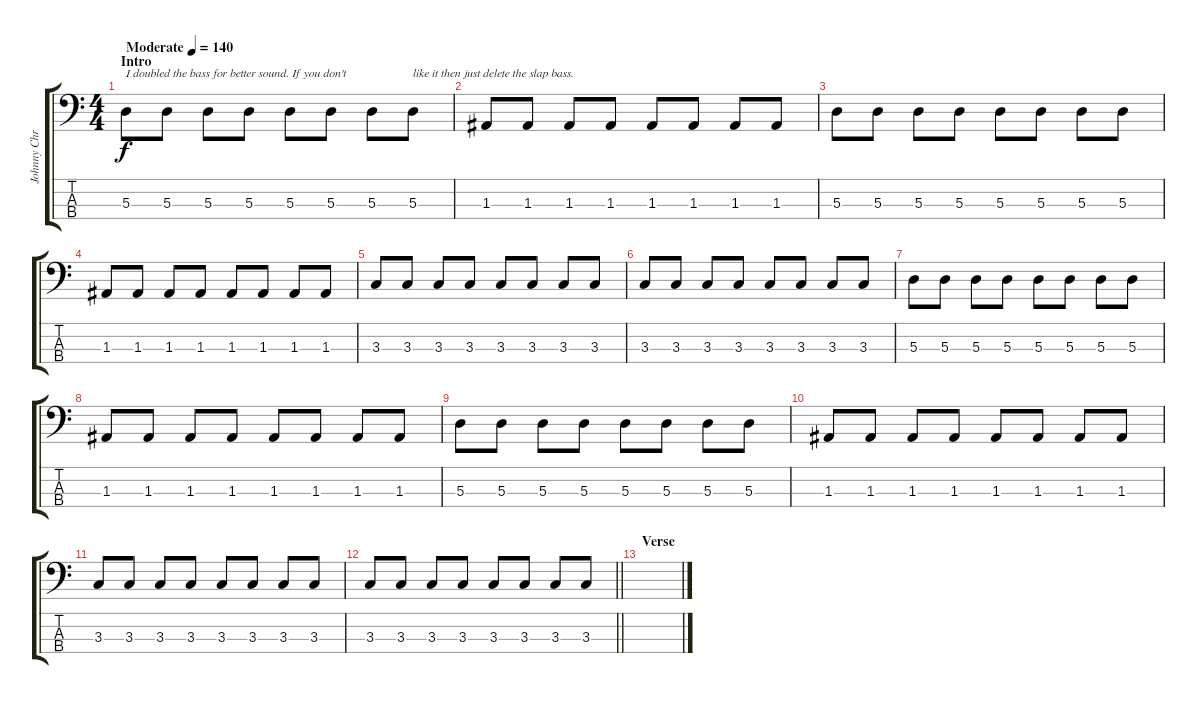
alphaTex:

\track ("Johnny Christ (Double)" "Johnny Chr") {instrument slapbass1}
\staff {score tabs}
\tuning (G2 D2 A1 D1) {hide}
\ts (4 4)
\section ("" "Intro")
\tempo (140 "Moderate")
\clef f4
\ks c
5.3.8{txt "I doubled the bass for better sound. If you don't" dy f instrument slapbass1} 5.3.8 5.3.8 5.3.8 5.3.8 5.3.8 5.3.8 5.3.8{txt "like it then just delete the slap bass."} |
1.3.8 1.3.8 1.3.8 1.3.8 1.3.8 1.3.8 1.3.8 1.3.8 |
5.3.8 5.3.8 5.3.8 5.3.8 5.3.8 5.3.8 5.3.8 5.3.8 |
1.3.8 1.3.8 1.3.8 1.3.8 1.3.8 1.3.8 1.3.8 1.3.8 |
3.3.8 3.3.8 3.3.8 3.3.8 3.3.8 3.3.8 3.3.8 3.3.8 |
3.3.8 3.3.8 3.3.8 3.3.8 3.3.8 3.3.8 3.3.8 3.3.8 |
5.3.8 5.3.8 5.3.8 5.3.8 5.3.8 5.3.8 5.3.8 5.3.8 |
1.3.8 1.3.8 1.3.8 1.3.8 1.3.8 1.3.8 1.3.8 1.3.8 |
5.3.8 5.3.8 5.3.8 5.3.8 5.3.8 5.3.8 5.3.8 5.3.8 |
1.3.8 1.3.8 1.3.8 1.3.8 1.3.8 1.3.8 1.3.8 1.3.8 |
3.3.8 3.3.8 3.3.8 3.3.8 3.3.8 3.3.8 3.3.8 3.3.8 |
\barLineRight lightlight
3.3.8 3.3.8 3.3.8 3.3.8 3.3.8 3.3.8 3.3.8 3.3.8 |
\section ("" "Verse")
